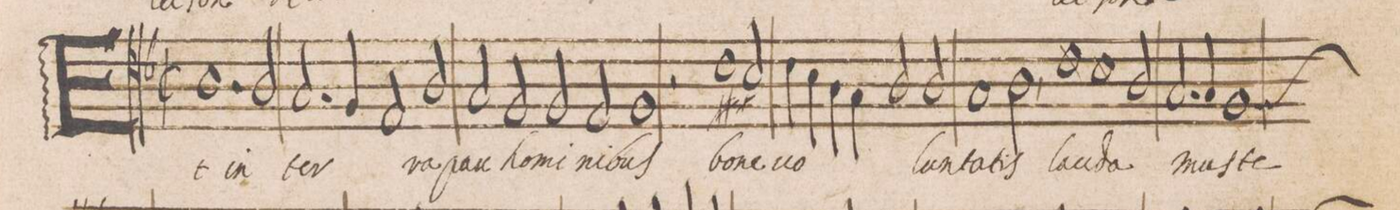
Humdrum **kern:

**kern	**text
*I"ALTVS	*
*clefC4	*
*k[b-]	*
*met(C|)	*
*M2/1	*
1.A	Et
2A/	in
=2-	=2-
2.G/	ter-
4F/	.
2E/	.
2A/	-ra
=3-	=3-
2G/	pax
2F/	ho-
2F/	-mi-
2E/	-ni-
=4-	=4-
1F	-bus
2r	.
1c\	bo-
=5-	=5-
2Bn/	-ne
4c\	vo-
4B-y\	.
4A\	.
4G\	.
=6-	=6-
2A/	.
2A/	-lun-
1G	-ta-
=7-	=7-
2A,<\	-tis
1c	lau-
1B-\	-da-
=8-	=8-
2A/	.
2.G/	.
4G/	-mus
=9-	=9-
*custos:F	*
1F	te
*-	*-
